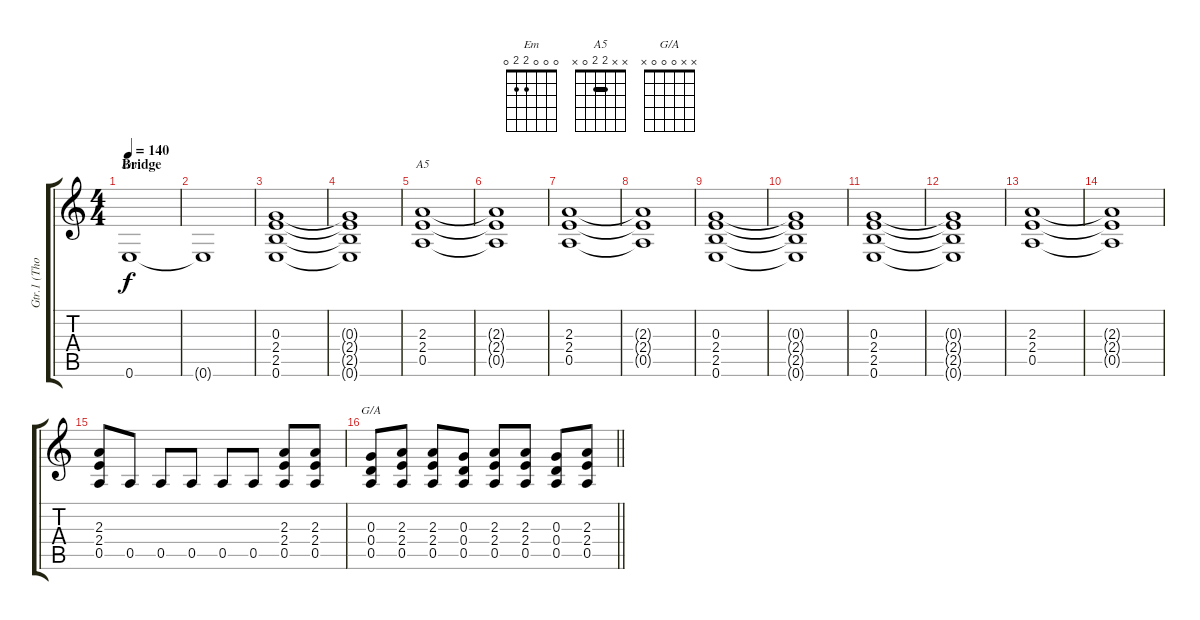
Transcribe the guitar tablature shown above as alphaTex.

\track ("Gtr.1 (Thom Yorke)" "Gtr.1 (Tho") {instrument electricguitarjazz}
\staff {score tabs}
\tuning (E4 B3 G3 D3 A2 E2) {hide}
\chord ("Em" 0 0 0 2 2 0)
\chord ("A5" x x 2 2 0 x) {barre 2}
\chord ("G/A" x x 0 0 0 x)
\ts (4 4)
\section ("" "Bridge")
\tempo 140
\clef g2
\ks c
0.6.1{ch "Em" dy f instrument electricguitarjazz} |
0.6{t}.1 |
(0.3 2.4 2.5 0.6).1 |
(0.3{t} 2.4{t} 2.5{t} 0.6{t}).1 |
(2.3 2.4 0.5).1{ch "A5"} |
(2.3{t} 2.4{t} 0.5{t}).1 |
(2.3 2.4 0.5).1 |
(2.3{t} 2.4{t} 0.5{t}).1 |
(0.3 2.4 2.5 0.6).1 |
(0.3{t} 2.4{t} 2.5{t} 0.6{t}).1 |
(0.3 2.4 2.5 0.6).1 |
(0.3{t} 2.4{t} 2.5{t} 0.6{t}).1 |
(2.3 2.4 0.5).1 |
(2.3{t} 2.4{t} 0.5{t}).1 |
(2.3 2.4 0.5).8 0.5.8 0.5.8 0.5.8 0.5.8 0.5.8 (2.3 2.4 0.5).8 (2.3 2.4 0.5).8 |
\barLineRight lightlight
(0.3 0.4 0.5).8{ch "G/A"} (2.3 2.4 0.5).8 (2.3 2.4 0.5).8 (0.3 0.4 0.5).8 (2.3 2.4 0.5).8 (2.3 2.4 0.5).8 (0.3 0.4 0.5).8 (2.3 2.4 0.5).8
